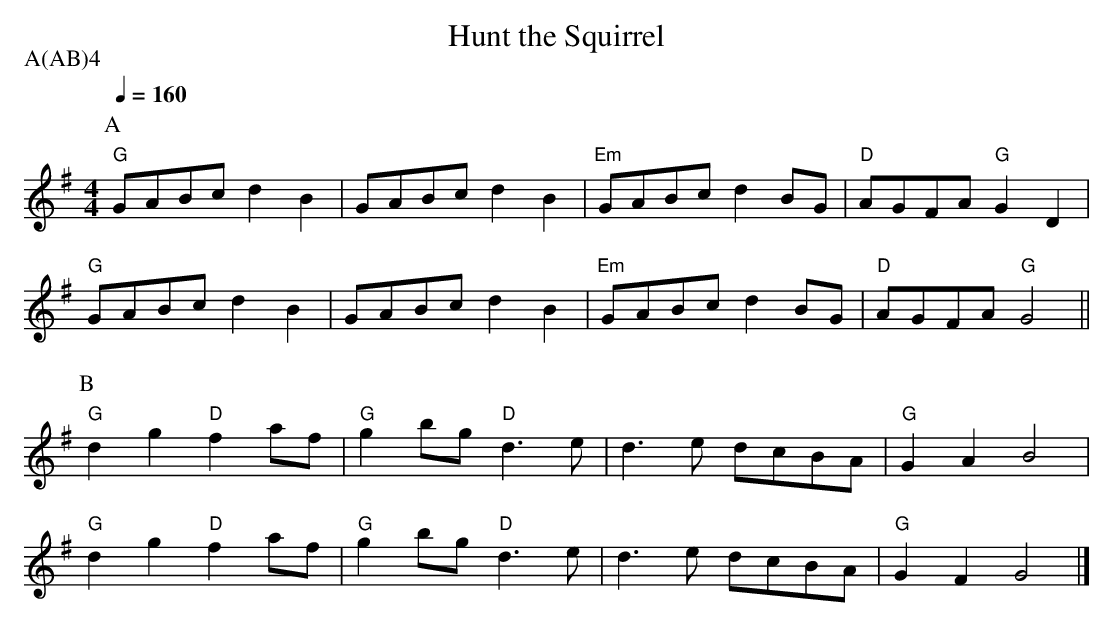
X:1
T: Hunt the Squirrel
P: A(AB)4
Q: 1/4=160
M: 4/4
L: 1/4
K: G
P: A
"G" G/A/B/c/ d B | G/A/B/c/ d B | "Em" G/A/B/c/d B/G/ | "D" A/G/F/A/ "G" G D |
"G" G/A/B/c/ d B | G/A/B/c/ d B | "Em" G/A/B/c/ d B/G/ | "D" A/G/F/A/ "G" G2 ||
P: B
"G" d g "D" f a/f/ | "G" g b/g/ "D" d>e | d>e d/c/B/A/ | "G" G A B2 |
"G" d g "D" f a/f/ | "G" g b/g/ "D" d>e | d>e d/c/B/A/ | "G" G F G2 |]
